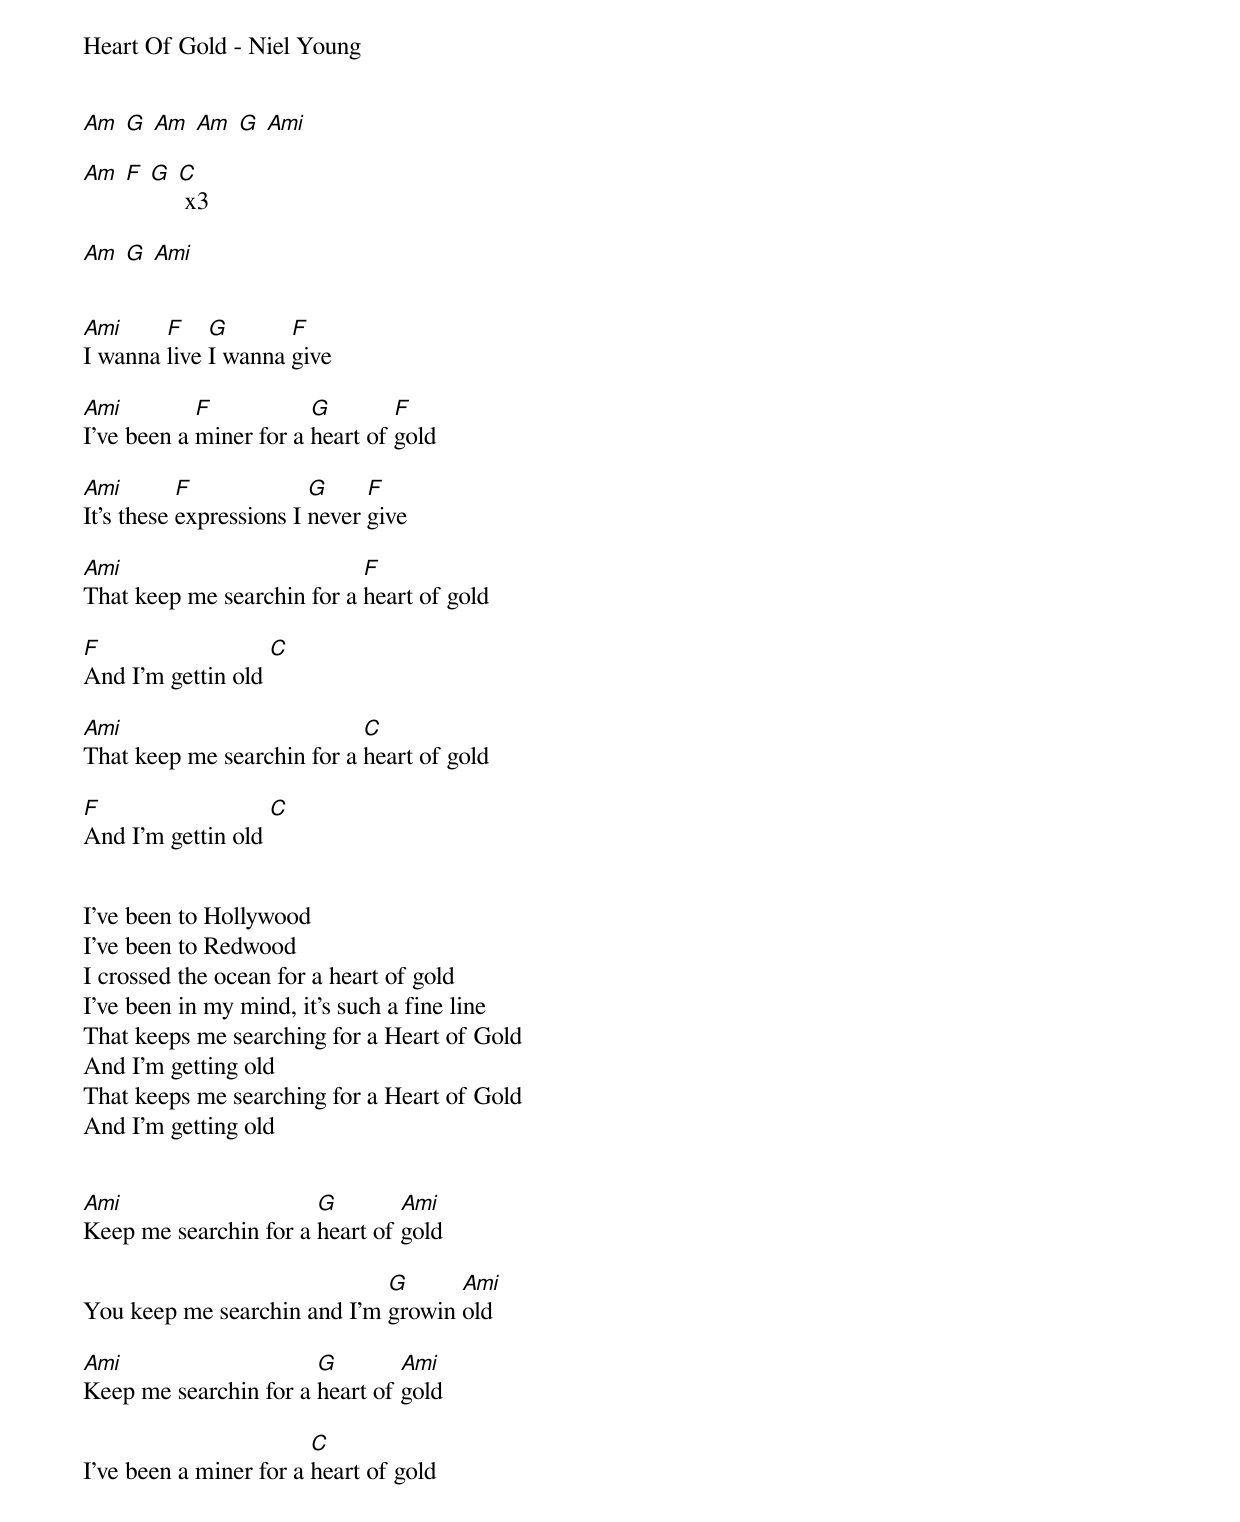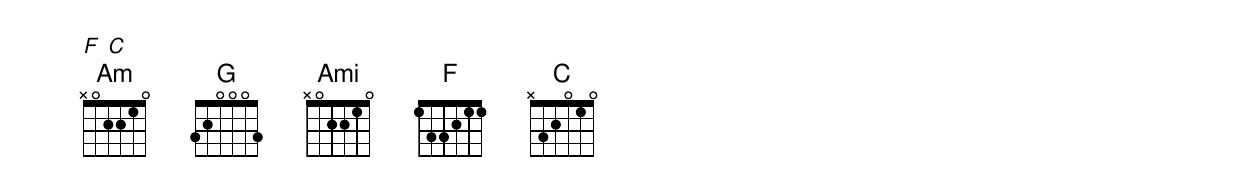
Heart Of Gold - Niel Young


[Am] [G] [Am] [Am] [G] [Ami]

[Am] [F] [G] [C] x3

[Am] [G] [Ami]


[Ami]I wanna [F]live [G]I wanna [F]give

[Ami]I've been a [F]miner for a [G]heart of [F]gold

[Ami]It's these [F]expressions I [G]never [F]give

[Ami]That keep me searchin for a [F]heart of gold

[F]And I'm gettin old [C]

[Ami]That keep me searchin for a [C]heart of gold

[F]And I'm gettin old [C]


I've been to Hollywood
I've been to Redwood
I crossed the ocean for a heart of gold
I've been in my mind, it's such a fine line
That keeps me searching for a Heart of Gold
And I'm getting old
That keeps me searching for a Heart of Gold
And I'm getting old


[Ami]Keep me searchin for a [G]heart of [Ami]gold

You keep me searchin and I'm [G]growin [Ami]old

[Ami]Keep me searchin for a [G]heart of [Ami]gold

I've been a miner for a [C]heart of gold

[F] [C]
